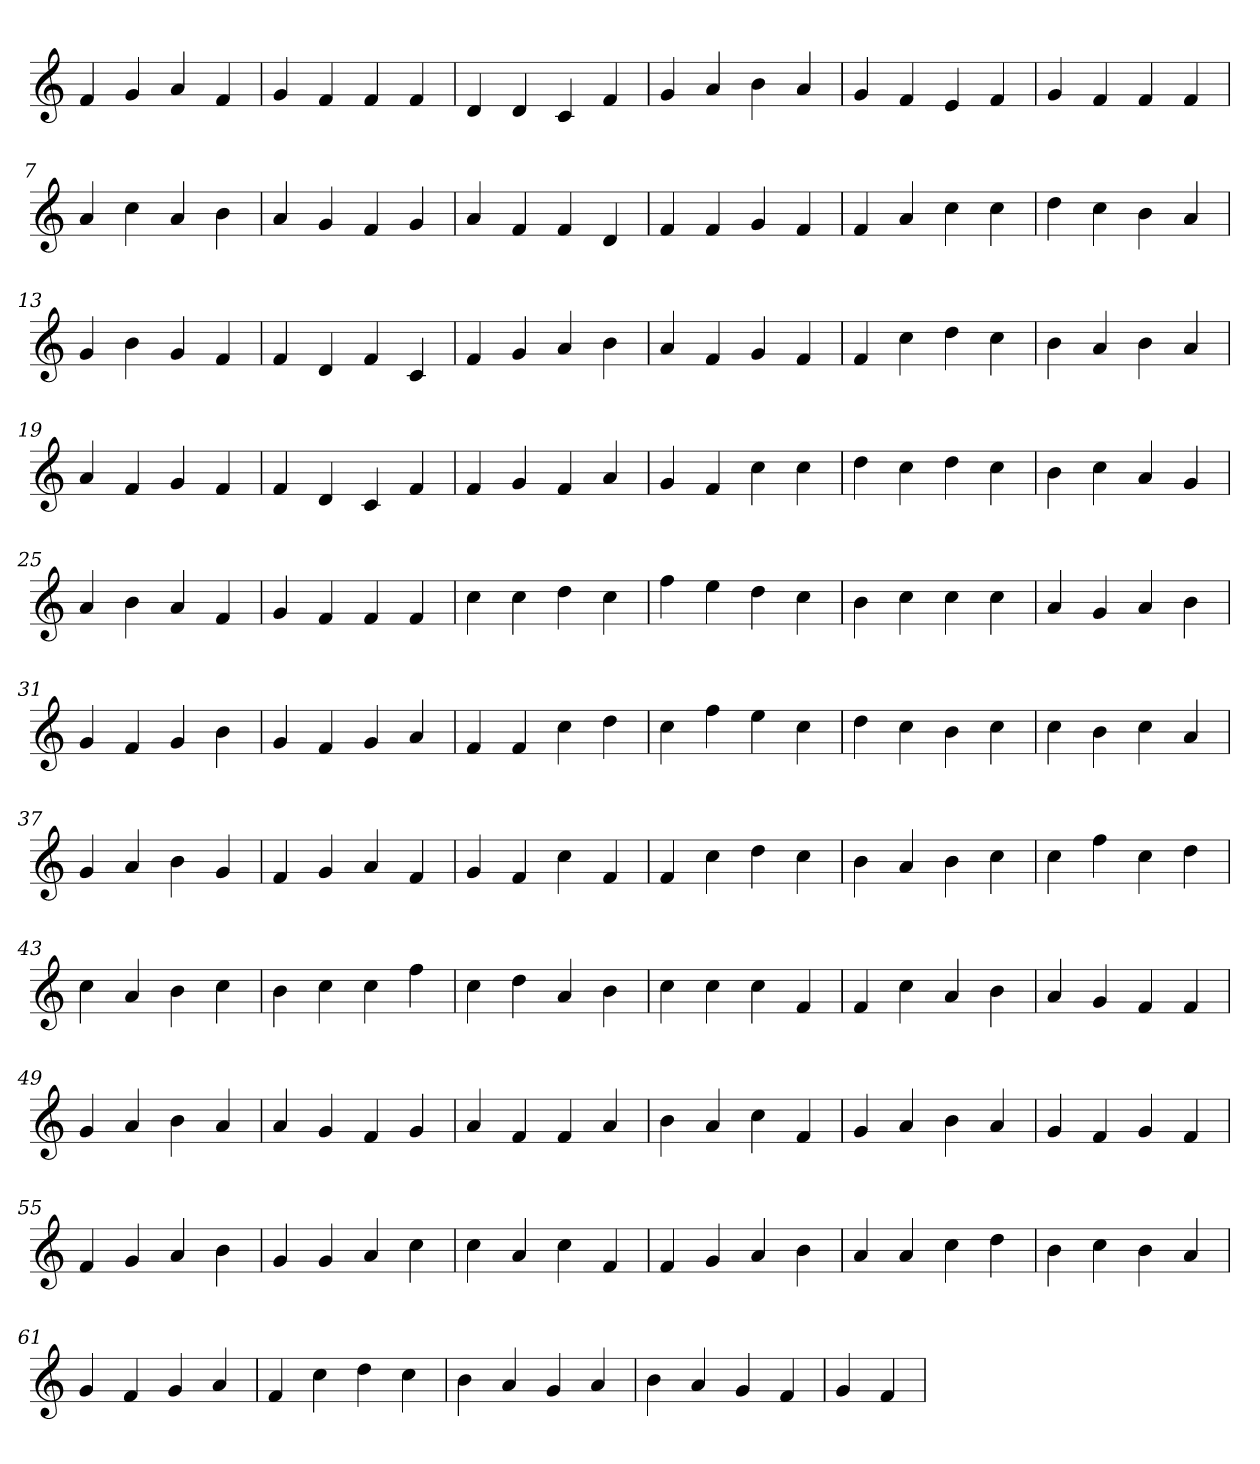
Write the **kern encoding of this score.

**kern
*part1
*staff1
*clefG2
=1
4f
4g
4a
4f
=2
4g
4f
4f
4f
=3
4d
4d
4c
4f
=4
4g
4a
4b
4a
=5
4g
4f
4e
4f
=6
4g
4f
4f
4f
=7
4a
4cc
4a
4b
=8
4a
4g
4f
4g
=9
4a
4f
4f
4d
=10
4f
4f
4g
4f
=11
4f
4a
4cc
4cc
=12
4dd
4cc
4b
4a
=13
4g
4b
4g
4f
=14
4f
4d
4f
4c
=15
4f
4g
4a
4b
=16
4a
4f
4g
4f
=17
4f
4cc
4dd
4cc
=18
4b
4a
4b
4a
=19
4a
4f
4g
4f
=20
4f
4d
4c
4f
=21
4f
4g
4f
4a
=22
4g
4f
4cc
4cc
=23
4dd
4cc
4dd
4cc
=24
4b
4cc
4a
4g
=25
4a
4b
4a
4f
=26
4g
4f
4f
4f
=27
4cc
4cc
4dd
4cc
=28
4ff
4ee
4dd
4cc
=29
4b
4cc
4cc
4cc
=30
4a
4g
4a
4b
=31
4g
4f
4g
4b
=32
4g
4f
4g
4a
=33
4f
4f
4cc
4dd
=34
4cc
4ff
4ee
4cc
=35
4dd
4cc
4b
4cc
=36
4cc
4b
4cc
4a
=37
4g
4a
4b
4g
=38
4f
4g
4a
4f
=39
4g
4f
4cc
4f
=40
4f
4cc
4dd
4cc
=41
4b
4a
4b
4cc
=42
4cc
4ff
4cc
4dd
=43
4cc
4a
4b
4cc
=44
4b
4cc
4cc
4ff
=45
4cc
4dd
4a
4b
=46
4cc
4cc
4cc
4f
=47
4f
4cc
4a
4b
=48
4a
4g
4f
4f
=49
4g
4a
4b
4a
=50
4a
4g
4f
4g
=51
4a
4f
4f
4a
=52
4b
4a
4cc
4f
=53
4g
4a
4b
4a
=54
4g
4f
4g
4f
=55
4f
4g
4a
4b
=56
4g
4g
4a
4cc
=57
4cc
4a
4cc
4f
=58
4f
4g
4a
4b
=59
4a
4a
4cc
4dd
=60
4b
4cc
4b
4a
=61
4g
4f
4g
4a
=62
4f
4cc
4dd
4cc
=63
4b
4a
4g
4a
=64
4b
4a
4g
4f
=65
4g
4f
=
*-
